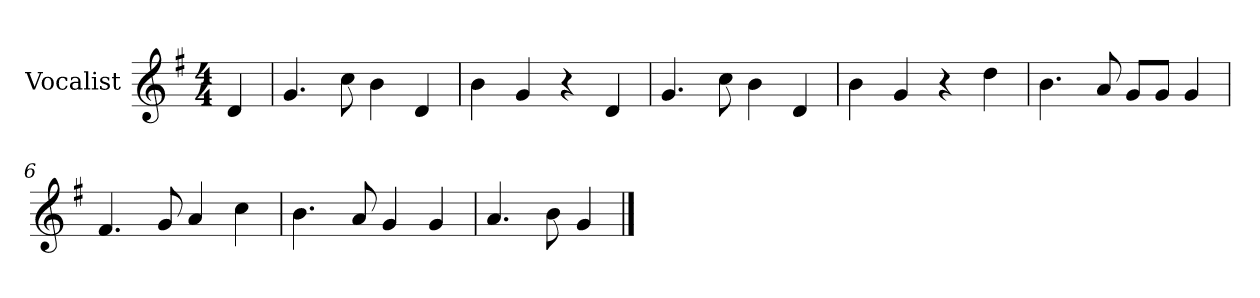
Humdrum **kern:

**kern
*part1
*staff1
*I"Vocalist
*k[f#]
*G:
*M4/4
=
4d
=1
4.g
8cc
4b
4d
=2
4b
4g
4r
4d
=3
4.g
8cc
4b
4d
=4
4b
4g
4r
4dd
=5
4.b
8a
8gL
8gJ
4g
=6
4.f#
8g
4a
4cc
=7
4.b
8a
4g
4g
=8
4.a
8b
4g
==
*-
